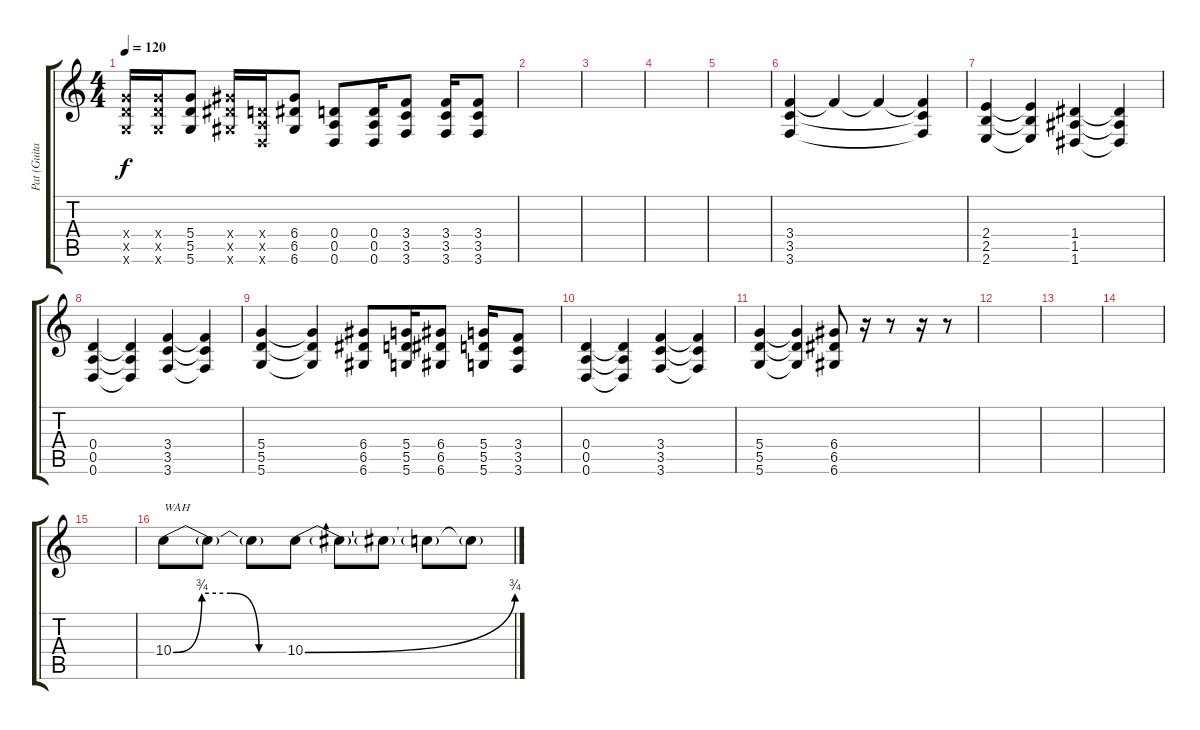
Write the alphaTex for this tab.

\track ("Pat (Guitar)" "Pat (Guita") {instrument distortionguitar}
\staff {score tabs}
\tuning (E4 B3 G3 D3 A2 D2) {hide}
\ts (4 4)
\tempo 120
\clef g2
\ks c
(5.4{x} 5.5{x} 5.6{x}).16{dy f} (5.4{x} 5.5{x} 5.6{x}).16 (5.4 5.5 5.6).8 (6.4{x} 6.5{x} 6.6{x}).16 (0.4{x} 0.5{x} 0.6{x}).16 (6.4 6.5 6.6).8 (0.4 0.5 0.6).8 (0.4 0.5 0.6).16 (3.4 3.5 3.6).8 (3.4 3.5 3.6).16 (3.4 3.5 3.6).8 |
|
|
|
|
(3.4 3.5 3.6).4 3.4{t}.4 3.4{t}.4 (3.4{t} 3.5{t} 3.6{t}).4 |
(2.4 2.5 2.6).4 (2.4{t} 2.5{t} 2.6{t}).4 (1.4 1.5 1.6).4 (1.4{t} 1.5{t} 1.6{t}).4 |
(0.4 0.5 0.6).4 (0.4{t} 0.5{t} 0.6{t}).4 (3.4 3.5 3.6).4 (3.4{t} 3.5{t} 3.6{t}).4 |
(5.4 5.5 5.6).4 (5.4{t} 5.5{t} 5.6{t}).4 (6.4 6.5 6.6).8 (5.4 5.5 5.6).16 (6.4 6.5 6.6).8 (5.4 5.5 5.6).16 (3.4 3.5 3.6).8 |
(0.4 0.5 0.6).4 (0.4{t} 0.5{t} 0.6{t}).4 (3.4 3.5 3.6).4 (3.4{t} 3.5{t} 3.6{t}).4 |
(5.4 5.5 5.6).4 (5.4{t} 5.5{t} 5.6{t}).4 (6.4 6.5 6.6).8 r.16 r.8 r.16 r.8 |
|
|
|
|
10.4{be (custom 0 0 15 3 30 3 45 0 60 0)}.8{txt "WAH"} 10.4{t}.8 10.4{t}.8 10.4{be (bend 0 0 60 3)}.8 10.4{t}.8 10.4{t}.8 10.4{t}.8 10.4{t}.8
